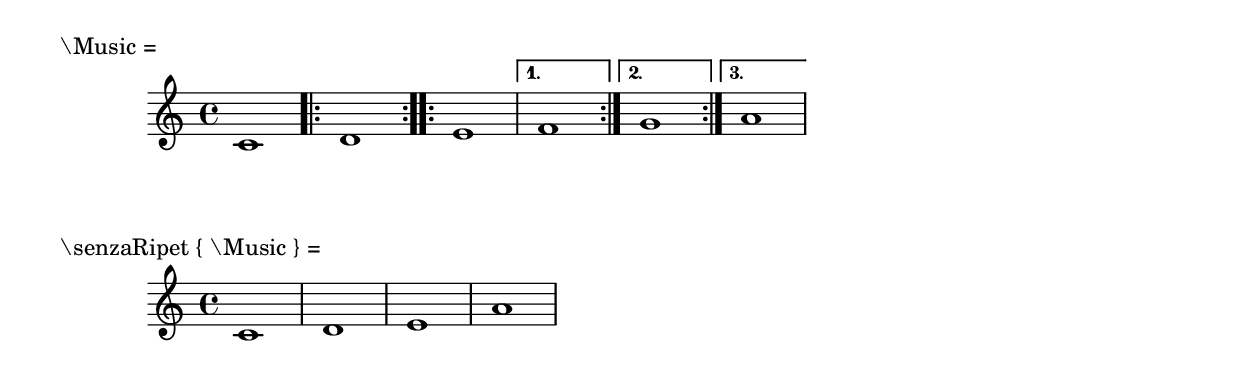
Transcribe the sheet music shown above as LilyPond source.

%% http://lsr.di.unimi.it/LSR/Item?id=866
%% see also http://www.lilypond.org/doc/v2.18/Documentation/snippets/repeats

%by: ArnoldTheresius

%tested: \version "2.22.0"

#(define-public (volta-repeats-only-once music)
  "This function replaces all 'percent volta' with 'sequential music', discarding all but the last alternative."
  (let*
   ((es (ly:music-property music 'elements))
    (e  (ly:music-property music 'element)))
   (if (memq 'repeated-music (ly:music-property music 'types))
    (let*
     ((props (ly:music-mutable-properties music))
      (old-name (ly:music-property music 'name)))
     (if (equal? old-name 'VoltaRepeatedMusic)
      (let*
       ((newprops (alist-copy props))
        (newprops (assoc-remove! newprops 'repeat-count))
        (last-of-elements (last-pair es))
        (newprops (assoc-set! newprops 'elements '()))
        (newprops (assoc-set! newprops 'element '()))
        (flattened  (flatten-alist newprops)))
       (set! es (cons e (if (pair? last-of-elements) last-of-elements '())))
       (set! e '())
       (set! music (apply make-music (cons 'SequentialMusic flattened)))))))
   (if (pair? es)
    (set! (ly:music-property music 'elements) (map volta-repeats-only-once es)))
   (if (ly:music? e)
    (set! (ly:music-property music 'element) (volta-repeats-only-once e)))
   music))

senzaRipet =
#(define-music-function (music) (ly:music?)
 (volta-repeats-only-once music))



M = {
  c'1 \tag #'a \repeat volta 2 { d' }
  \repeat volta 3 { e'1 }
  \alternative { { f'1 } { g' } { a' } }
}

\markup { \null \translate #'( 1 . -3 ) \null } % 2.14.2 LSR problem workaroud

\score {
  \new Staff { \M }
  \header {
    piece = "\\Music ="
  }
}

\score {
  \new Staff { \senzaRipet { \M } }
  \header {
    piece = "\\senzaRipet { \\Music } ="
  }
}

